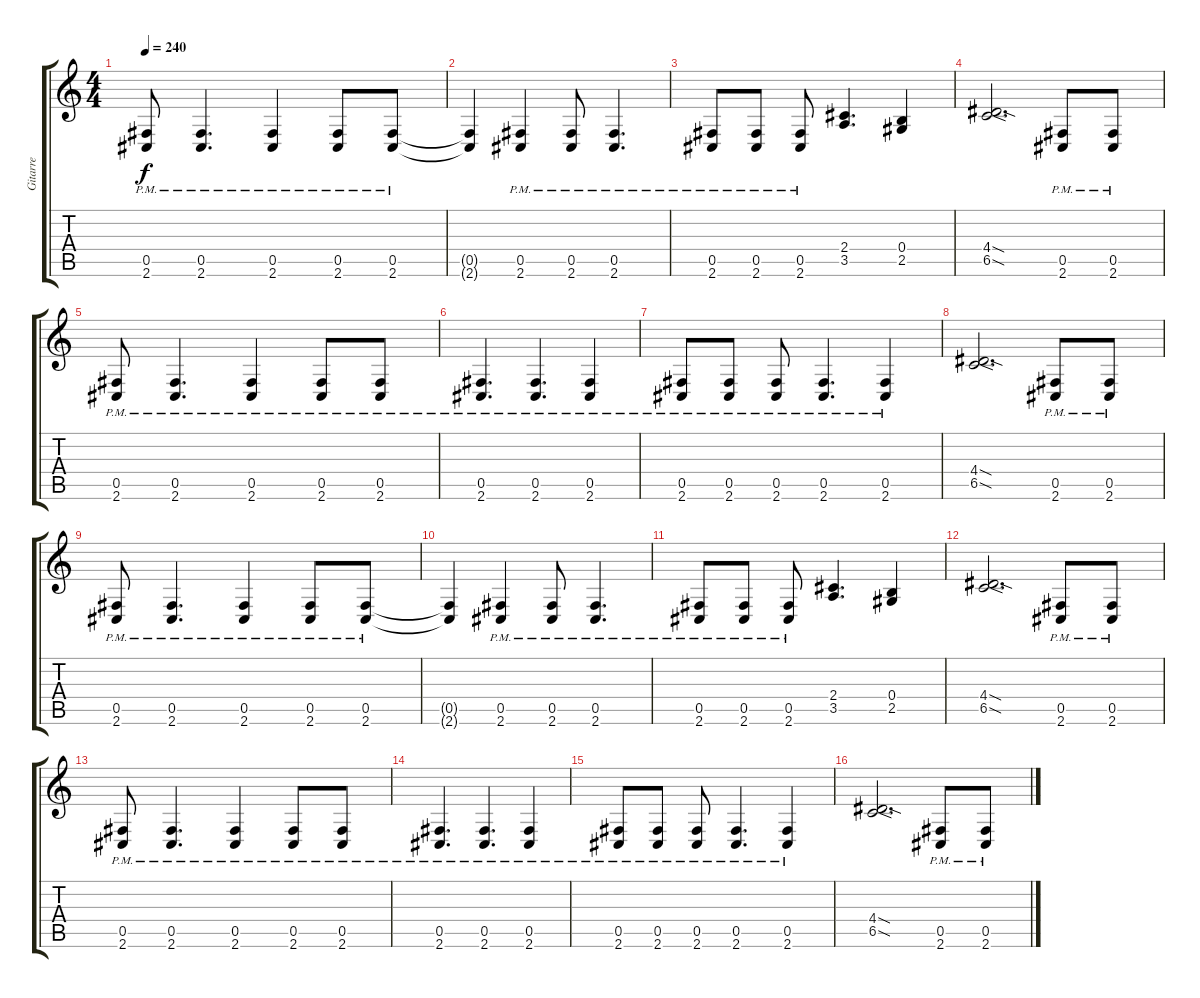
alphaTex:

\track ("Gitarre" "Gitarre") {instrument distortionguitar}
\staff {score tabs}
\tuning (Db4 Ab3 E3 B2 Gb2 B1) {hide}
\ts (4 4)
\tempo 240
\clef g2
\ks c
(0.5{pm} 2.6{pm}).8{dy f} (0.5{pm} 2.6{pm}).4{d} (0.5{pm} 2.6{pm}).4 (0.5{pm} 2.6{pm}).8 (0.5{pm} 2.6{pm}).8 |
(0.5{t} 2.6{t}).4 (0.5{pm} 2.6{pm}).4 (0.5{pm} 2.6{pm}).8 (0.5{pm} 2.6{pm}).4{d} |
(0.5{pm} 2.6{pm}).8 (0.5{pm} 2.6{pm}).8 (0.5{pm} 2.6{pm}).8 (2.4 3.5).4{d} (0.4 2.5).4 |
(4.4{sod} 6.5{sod}).2{d} (0.5{pm} 2.6{pm}).8 (0.5{pm} 2.6{pm}).8 |
(0.5{pm} 2.6{pm}).8 (0.5{pm} 2.6{pm}).4{d} (0.5{pm} 2.6{pm}).4 (0.5{pm} 2.6{pm}).8 (0.5{pm} 2.6{pm}).8 |
(0.5{pm} 2.6{pm}).4{d} (0.5{pm} 2.6{pm}).4{d} (0.5{pm} 2.6{pm}).4 |
(0.5{pm} 2.6{pm}).8 (0.5{pm} 2.6{pm}).8 (0.5{pm} 2.6{pm}).8 (0.5{pm} 2.6{pm}).4{d} (0.5{pm} 2.6{pm}).4 |
(4.4{sod} 6.5{sod}).2{d} (0.5{pm} 2.6{pm}).8 (0.5{pm} 2.6{pm}).8 |
(0.5{pm} 2.6{pm}).8 (0.5{pm} 2.6{pm}).4{d} (0.5{pm} 2.6{pm}).4 (0.5{pm} 2.6{pm}).8 (0.5{pm} 2.6{pm}).8 |
(0.5{t} 2.6{t}).4 (0.5{pm} 2.6{pm}).4 (0.5{pm} 2.6{pm}).8 (0.5{pm} 2.6{pm}).4{d} |
(0.5{pm} 2.6{pm}).8 (0.5{pm} 2.6{pm}).8 (0.5{pm} 2.6{pm}).8 (2.4 3.5).4{d} (0.4 2.5).4 |
(4.4{sod} 6.5{sod}).2{d} (0.5{pm} 2.6{pm}).8 (0.5{pm} 2.6{pm}).8 |
(0.5{pm} 2.6{pm}).8 (0.5{pm} 2.6{pm}).4{d} (0.5{pm} 2.6{pm}).4 (0.5{pm} 2.6{pm}).8 (0.5{pm} 2.6{pm}).8 |
(0.5{pm} 2.6{pm}).4{d} (0.5{pm} 2.6{pm}).4{d} (0.5{pm} 2.6{pm}).4 |
(0.5{pm} 2.6{pm}).8 (0.5{pm} 2.6{pm}).8 (0.5{pm} 2.6{pm}).8 (0.5{pm} 2.6{pm}).4{d} (0.5{pm} 2.6{pm}).4 |
(4.4{sod} 6.5{sod}).2{d} (0.5{pm} 2.6{pm}).8 (0.5{pm} 2.6{pm}).8
